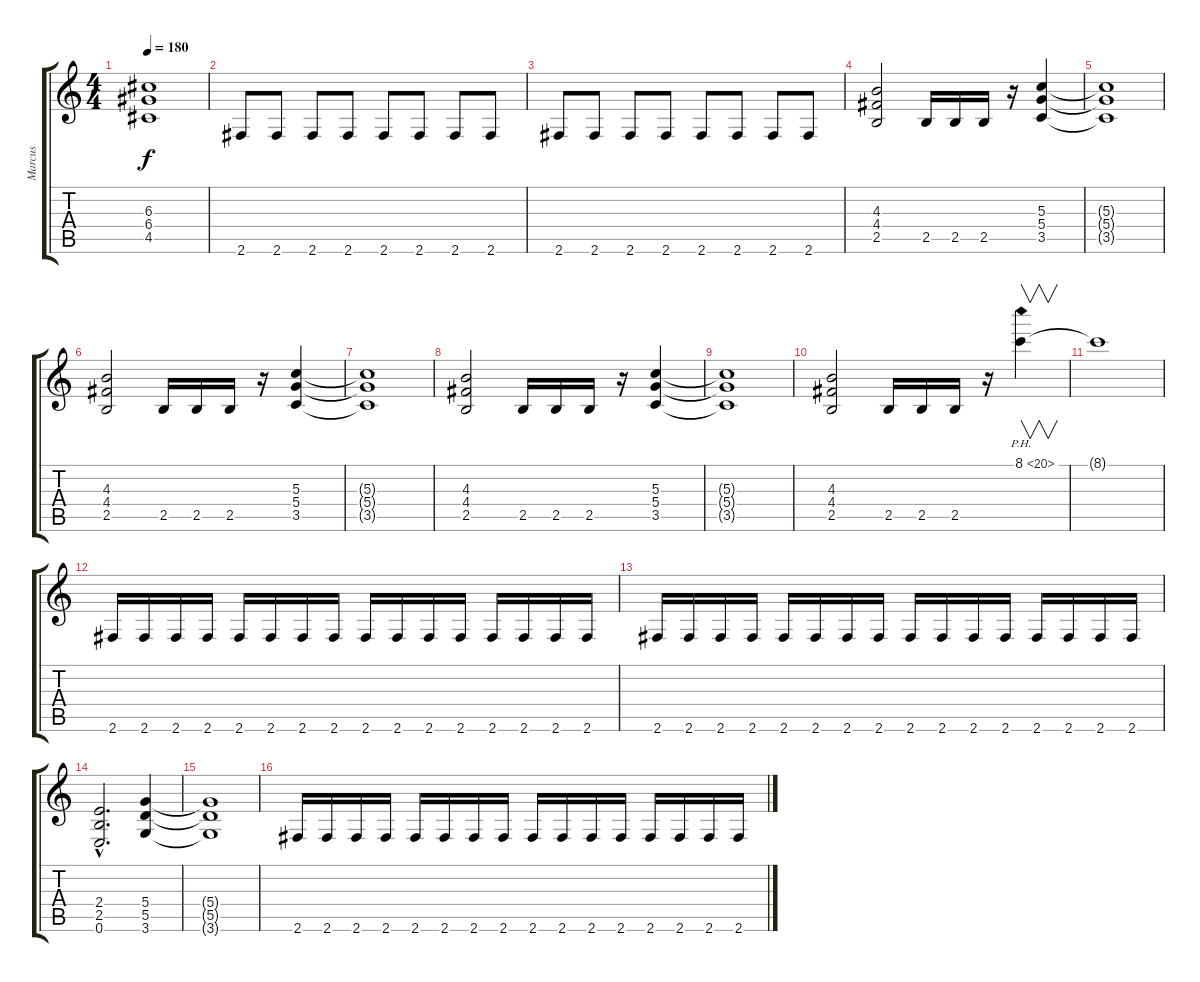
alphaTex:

\track ("Marcus" "Marcus") {instrument distortionguitar}
\staff {score tabs}
\tuning (E4 B3 G3 D3 A2 E2) {hide}
\ts (4 4)
\tempo 180
\clef g2
\ks c
(6.3 6.4 4.5).1{dy f} |
2.6.8 2.6.8 2.6.8 2.6.8 2.6.8 2.6.8 2.6.8 2.6.8 |
2.6.8 2.6.8 2.6.8 2.6.8 2.6.8 2.6.8 2.6.8 2.6.8 |
(4.3 4.4 2.5).2 2.5.16 2.5.16 2.5.16 r.16 (5.3 5.4 3.5).4 |
(5.3{t} 5.4{t} 3.5{t}).1 |
(4.3 4.4 2.5).2 2.5.16 2.5.16 2.5.16 r.16 (5.3 5.4 3.5).4 |
(5.3{t} 5.4{t} 3.5{t}).1 |
(4.3 4.4 2.5).2 2.5.16 2.5.16 2.5.16 r.16 (5.3 5.4 3.5).4 |
(5.3{t} 5.4{t} 3.5{t}).1 |
(4.3 4.4 2.5).2 2.5.16 2.5.16 2.5.16 r.16 8.1{ph 12}.4{v} |
8.1{t}.1 |
2.6.16 2.6.16 2.6.16 2.6.16 2.6.16 2.6.16 2.6.16 2.6.16 2.6.16 2.6.16 2.6.16 2.6.16 2.6.16 2.6.16 2.6.16 2.6.16 |
2.6.16 2.6.16 2.6.16 2.6.16 2.6.16 2.6.16 2.6.16 2.6.16 2.6.16 2.6.16 2.6.16 2.6.16 2.6.16 2.6.16 2.6.16 2.6.16 |
(2.4{hac} 2.5{hac} 0.6{hac}).2{d} (5.4 5.5 3.6).4 |
(5.4{t} 5.5{t} 3.6{t}).1 |
2.6.16 2.6.16 2.6.16 2.6.16 2.6.16 2.6.16 2.6.16 2.6.16 2.6.16 2.6.16 2.6.16 2.6.16 2.6.16 2.6.16 2.6.16 2.6.16
